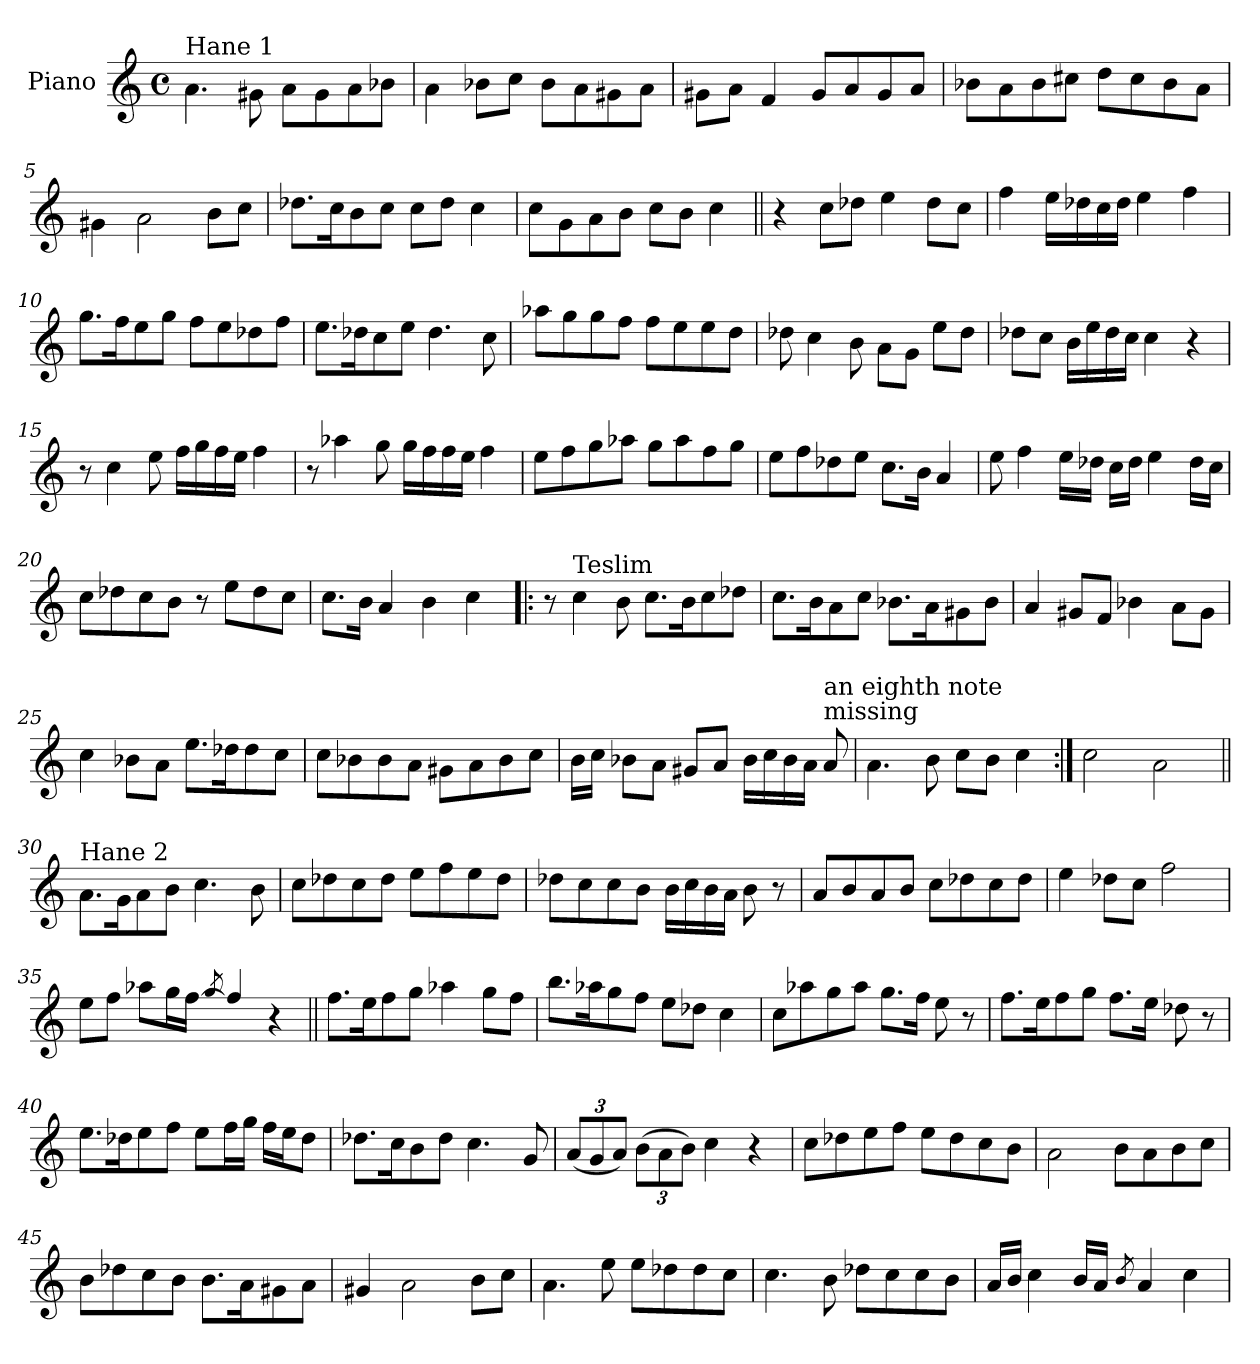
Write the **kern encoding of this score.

**kern
*part1
*staff1
*I"Piano
*I'Pno.
*clefG2
*k[]
*M4/4
*met(c)
=1
!LO:TX:a:t=Hane 1
4.a\
8g#X\
8a\L
8g#\
8a\
8b-X\J
=2
4a\
8b-X\L
8cc\J
8b-\L
8a\
8g#X\
8a\J
=3
8g#X\L
8a\J
4f/
8g#/L
8a/
8g#/
8a/J
=4
8b-X\L
8a\
8b-\
8cc#X\J
8dd\L
8cc#\
8b-\
8a\J
=5
4g#X\
2a\
8b\L
8cc\J
=6
8.dd-X\L
16cc\K
8b\
8cc\J
8cc\L
8dd-\J
4cc\
=7
8cc\L
8g\
8a\
8b\J
8cc\L
8b\J
4cc\
=8||
4r
8cc\L
8dd-X\J
4ee\
8dd-\L
8cc\J
=9
4ff\
16ee\LL
16dd-X\
16cc\
16dd-\JJ
4ee\
4ff\
=10
8.gg\L
16ff\K
8ee\
8gg\J
8ff\L
8ee\
8dd-X\
8ff\J
=11
8.ee\L
16dd-X\K
8cc\
8ee\J
4.dd-\
8cc\
=12
8aa-X\L
8gg\
8gg\
8ff\J
8ff\L
8ee\
8ee\
8dd\J
=13
8dd-X\
4cc\
8b\
8a\L
8g\J
8ee\L
8dd-\J
=14
8dd-X\L
8cc\J
16b\LL
16ee\
16dd-\
16cc\JJ
4cc\
4r
=15
8r
4cc\
8ee\
16ff\LL
16gg\
16ff\
16ee\JJ
4ff\
=16
8r
4aa-X\
8gg\
16gg\LL
16ff\
16ff\
16ee\JJ
4ff\
=17
8ee\L
8ff\
8gg\
8aa-X\J
8gg\L
8aa-\
8ff\
8gg\J
=18
8ee\L
8ff\
8dd-X\
8ee\J
8.cc\L
16b\Jk
4a/
=19
8ee\
4ff\
16ee\LL
16dd-X\JJ
16cc\LL
16dd-\JJ
4ee\
16dd-\LL
16cc\JJ
=20
8cc\L
8dd-X\
8cc\
8b\J
8r
8ee\L
8dd-\
8cc\J
=21
8.cc\L
16b\Jk
4a/
4b\
4cc\
=22!|:
8r
!LO:TX:a:t=Teslim
4cc\
8b\
8.cc\L
16b\K
8cc\
8dd-X\J
=23
8.cc\L
16b\K
8a\
8cc\J
8.b-X\L
16a\K
8g#X\
8b-\J
=24
4a/
8g#X/L
8f/J
4b-X\
8a\L
8g#\J
=25
4cc\
8b-X\L
8a\J
8.ee\L
16dd-X\K
8dd-\
8cc\J
=26
8cc\L
8b-X\
8b-\
8a\J
8g#X\L
8a\
8b-\
8cc\J
=27
16b\LL
16cc\JJ
8b-X\L
8a\J
8g#X/L
8a/J
16b-\LL
16cc\
16b-\
16a\JJ
!LO:TX:a:t=missing
!LO:TX:a:t=an eighth note
8a/
=28
4.a\
8b\
8cc\L
8b\J
4cc\
=29:|!
2cc\
2a\
=30||
!LO:TX:a:t=Hane 2
8.a\L
16g\K
8a\
8b\J
4.cc\
8b\
=31
8cc\L
8dd-X\
8cc\
8dd-\J
8ee\L
8ff\
8ee\
8dd-\J
=32
8dd-X\L
8cc\
8cc\
8b\J
16b\LL
16cc\
16b\
16a\JJ
8b\
8r
=33
8a/L
8b/
8a/
8b/J
8cc\L
8dd-X\
8cc\
8dd-\J
=34
4ee\
8dd-X\L
8cc\J
2ff\
=35
8ee\L
8ff\J
8aa-X\L
16gg\L
[16ff\JJ
8qgg/
4ff/]
4r
=36||
8.ff\L
16ee\K
8ff\
8gg\J
4aa-X\
8gg\L
8ff\J
=37
8.bb\L
16aa-X\K
8gg\
8ff\J
8ee\L
8dd-X\J
4cc\
=38
8cc\L
8aa-X\
8gg\
8aa-\J
8.gg\L
16ff\Jk
8ee\
8r
=39
8.ff\L
16ee\K
8ff\
8gg\J
8.ff\L
16ee\Jk
8dd-X\
8r
=40
8.ee\L
16dd-X\K
8ee\
8ff\J
8ee\L
16ff\L
16gg\JJ
16ff\LL
16ee\J
8dd-\J
=41
8.dd-X\L
16cc\K
8b\
8dd-\J
4.cc\
8g/
=42
*Xbrackettup
(<12a/L
12g/
12a/J)
(>12b\L
12a\
12b\J)
4cc\
4r
=43
8cc\L
8dd-X\
8ee\
8ff\J
8ee\L
8dd-\
8cc\
8b\J
=44
2a\
8b\L
8a\
8b\
8cc\J
=45
8b\L
8dd-X\
8cc\
8b\J
8.b\L
16a\K
8g#X\
8a\J
=46
4g#X/
2a\
8b\L
8cc\J
=47
4.a\
8ee\
8ee\L
8dd-X\
8dd-\
8cc\J
=48
4.cc\
8b\
8dd-X\L
8cc\
8cc\
8b\J
=49
16a/LL
16b/JJ
4cc\
16b/LL
16a/JJ
8qb/
4a/
4cc\
=
*-
